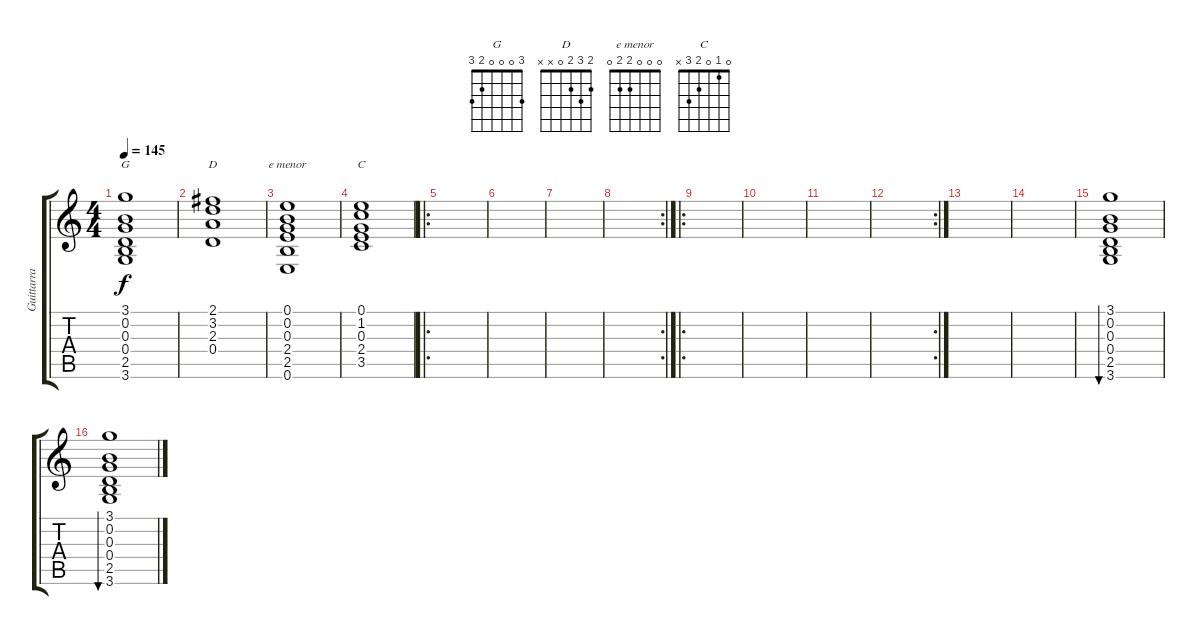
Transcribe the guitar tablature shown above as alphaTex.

\track ("Guittarra Ritmica" "Guittarra ") {instrument electricguitarclean}
\staff {score tabs}
\tuning (E4 B3 G3 D3 A2 E2) {hide}
\chord ("G" 3 0 0 0 2 3)
\chord ("D" 2 3 2 0 x x)
\chord ("e menor" 0 0 0 2 2 0)
\chord ("C" 0 1 0 2 3 x)
\ts (4 4)
\tempo 145
\clef g2
\ks c
(3.1 0.2 0.3 0.4 2.5 3.6).1{ch "G" dy f} |
(2.1 3.2 2.3 0.4).1{ch "D"} |
(0.1 0.2 0.3 2.4 2.5 0.6).1{ch "e menor"} |
(0.1 1.2 0.3 2.4 3.5).1{ch "C"} |
\ro
|
|
|
\rc 2
|
\ro
|
|
|
\rc 2
|
|
|
(3.1 0.2 0.3 0.4 2.5 3.6).1{bu 60} |
(3.1 0.2 0.3 0.4 2.5 3.6).1{bu 60}
